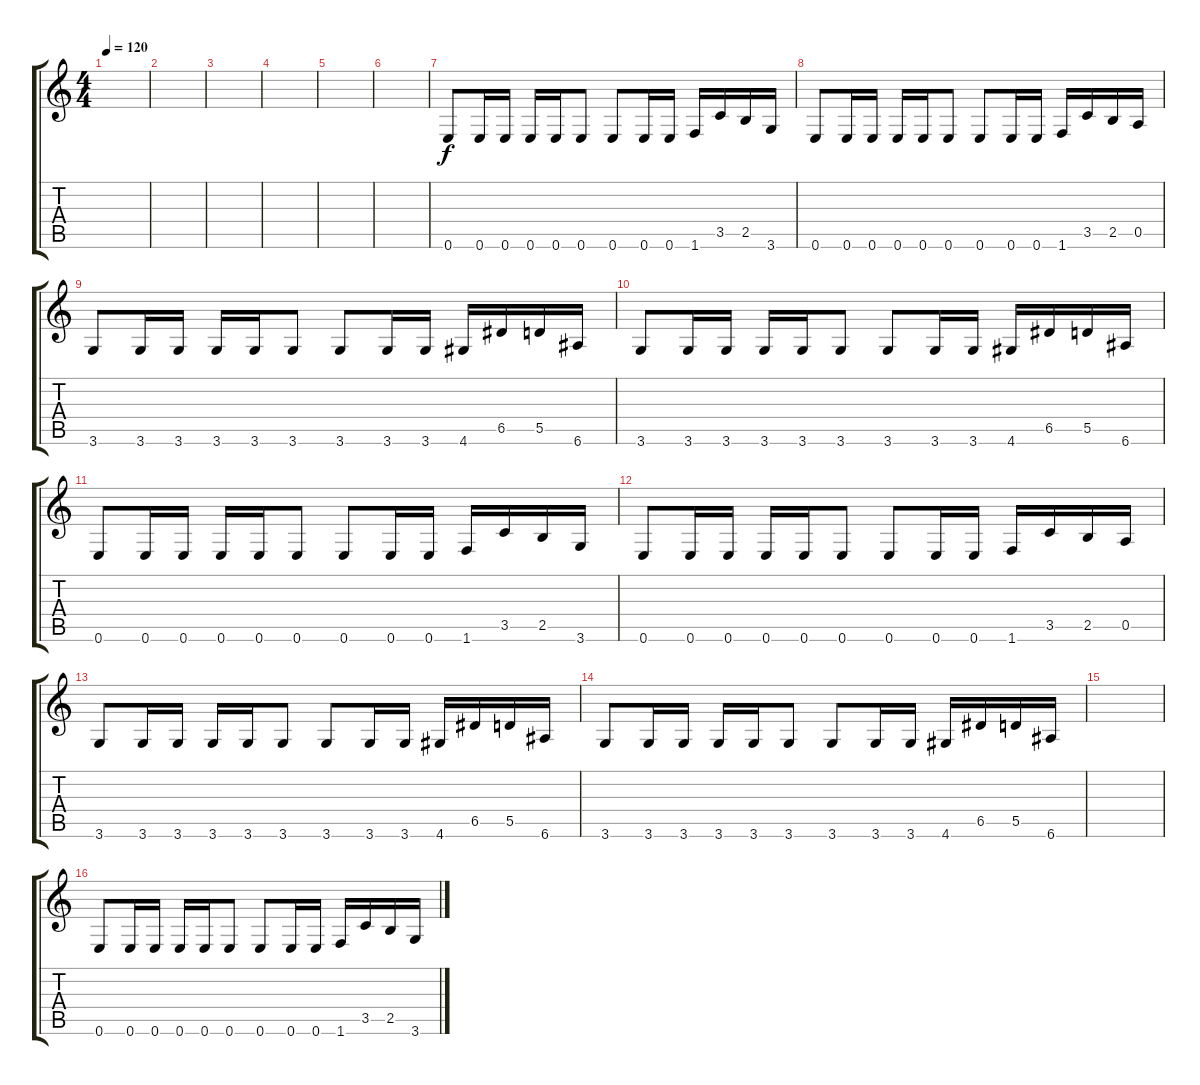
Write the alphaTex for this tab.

\track "" {instrument overdrivenguitar}
\staff {score tabs}
\tuning (E4 B3 G3 D3 A2 E2) {hide}
\ts (4 4)
\tempo 120
\clef g2
\ks c
|
|
|
|
|
|
0.6.8 0.6.16 0.6.16 0.6.16 0.6.16 0.6.8 0.6.8 0.6.16 0.6.16 1.6.16 3.5.16 2.5.16 3.6.16 |
0.6.8 0.6.16 0.6.16 0.6.16 0.6.16 0.6.8 0.6.8 0.6.16 0.6.16 1.6.16 3.5.16 2.5.16 0.5.16 |
3.6.8 3.6.16 3.6.16 3.6.16 3.6.16 3.6.8 3.6.8 3.6.16 3.6.16 4.6.16 6.5.16 5.5.16 6.6.16 |
3.6.8 3.6.16 3.6.16 3.6.16 3.6.16 3.6.8 3.6.8 3.6.16 3.6.16 4.6.16 6.5.16 5.5.16 6.6.16 |
0.6.8 0.6.16 0.6.16 0.6.16 0.6.16 0.6.8 0.6.8 0.6.16 0.6.16 1.6.16 3.5.16 2.5.16 3.6.16 |
0.6.8 0.6.16 0.6.16 0.6.16 0.6.16 0.6.8 0.6.8 0.6.16 0.6.16 1.6.16 3.5.16 2.5.16 0.5.16 |
3.6.8 3.6.16 3.6.16 3.6.16 3.6.16 3.6.8 3.6.8 3.6.16 3.6.16 4.6.16 6.5.16 5.5.16 6.6.16 |
3.6.8 3.6.16 3.6.16 3.6.16 3.6.16 3.6.8 3.6.8 3.6.16 3.6.16 4.6.16 6.5.16 5.5.16 6.6.16 |
|
0.6.8 0.6.16 0.6.16 0.6.16 0.6.16 0.6.8 0.6.8 0.6.16 0.6.16 1.6.16 3.5.16 2.5.16 3.6.16
